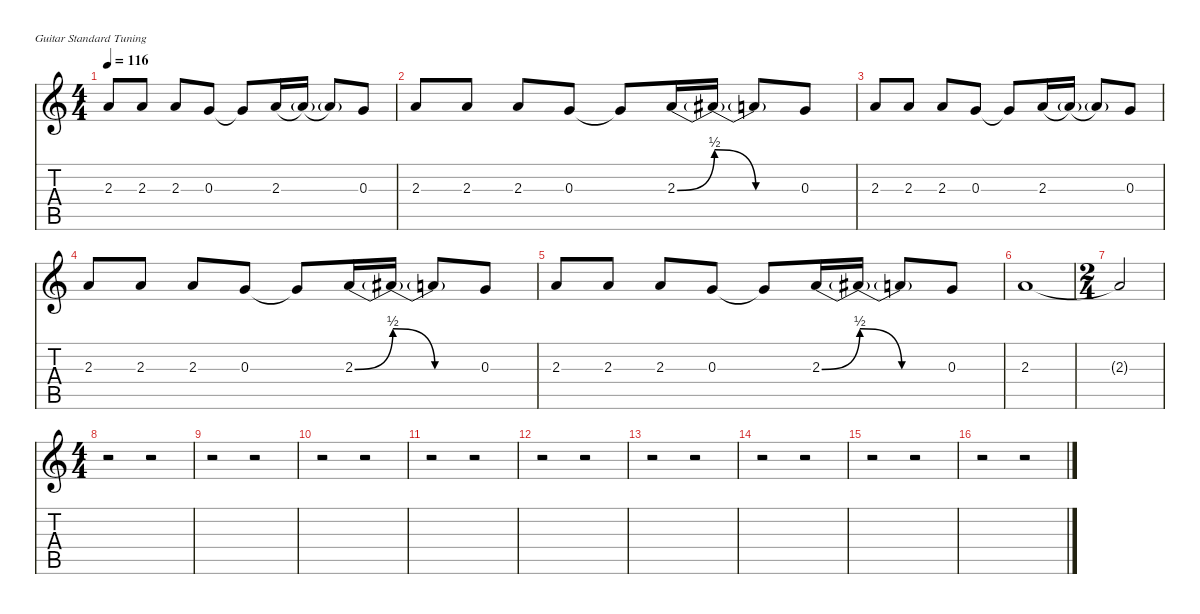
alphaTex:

\defaultSystemsLayout 4
\hideDynamics
\bracketExtendMode nobrackets
\singleTrackTrackNamePolicy hidden
\multiTrackTrackNamePolicy hidden
\firstSystemTrackNameMode fullname
\firstSystemTrackNameOrientation horizontal
\otherSystemsTrackNameOrientation horizontal
\track ("Elec. Gtr." "dist.guit.") {instrument distortionguitar}
\staff {score tabs}
\tuning (E4 B3 G3 D3 A2 E2)
\ts (4 4)
\tempo 116
\clef g2
\ks c
2.3.8{dy f beam Up} 2.3.8{beam Up} 2.3.8{beam Up} 0.3.8{beam Up} 0.3{t}.8{beam Up} 2.3{be (hold 0 0 60 0)}.16{beam Up} 2.3{be (hold 0 0 60 0) t}.16{beam Up} 2.3{be (hold 0 0 60 0) t}.8{beam Up} 0.3.8{beam Up} |
2.3.8{beam Up} 2.3.8{beam Up} 2.3.8{beam Up} 0.3.8{beam Up} 0.3{t}.8{beam Up} 2.3{be (bend 0 0 60 2)}.16{beam Up} 2.3{be (release 0 2 60 0) t}.16{beam Up} 2.3{be (hold 0 0 60 0) t}.8{beam Up} 0.3.8{beam Up} |
2.3.8{beam Up} 2.3.8{beam Up} 2.3.8{beam Up} 0.3.8{beam Up} 0.3{t}.8{beam Up} 2.3{be (hold 0 0 60 0)}.16{beam Up} 2.3{be (hold 0 0 60 0) t}.16{beam Up} 2.3{be (hold 0 0 60 0) t}.8{beam Up} 0.3.8{beam Up} |
2.3.8{beam Up} 2.3.8{beam Up} 2.3.8{beam Up} 0.3.8{beam Up} 0.3{t}.8{beam Up} 2.3{be (bend 0 0 60 2)}.16{beam Up} 2.3{be (release 0 2 60 0) t}.16{beam Up} 2.3{be (hold 0 0 60 0) t}.8{beam Up} 0.3.8{beam Up} |
2.3.8{beam Up} 2.3.8{beam Up} 2.3.8{beam Up} 0.3.8{beam Up} 0.3{t}.8{beam Up} 2.3{be (bend 0 0 60 2)}.16{beam Up} 2.3{be (release 0 2 60 0) t}.16{beam Up} 2.3{be (hold 0 0 60 0) t}.8{beam Up} 0.3.8{beam Up} |
2.3.1{beam Up} |
\ts (2 4)
2.3{t}.2{beam Up} |
\ts (4 4)
r.2{beam Down} r.2{beam Down} |
r.2{beam Down} r.2{beam Down} |
r.2{beam Down} r.2{beam Down} |
r.2{beam Down} r.2{beam Down} |
r.2{beam Down} r.2{beam Down} |
r.2{beam Down} r.2{beam Down} |
r.2{beam Down} r.2{beam Down} |
r.2{beam Down} r.2{beam Down} |
r.2{beam Down} r.2{beam Down}
